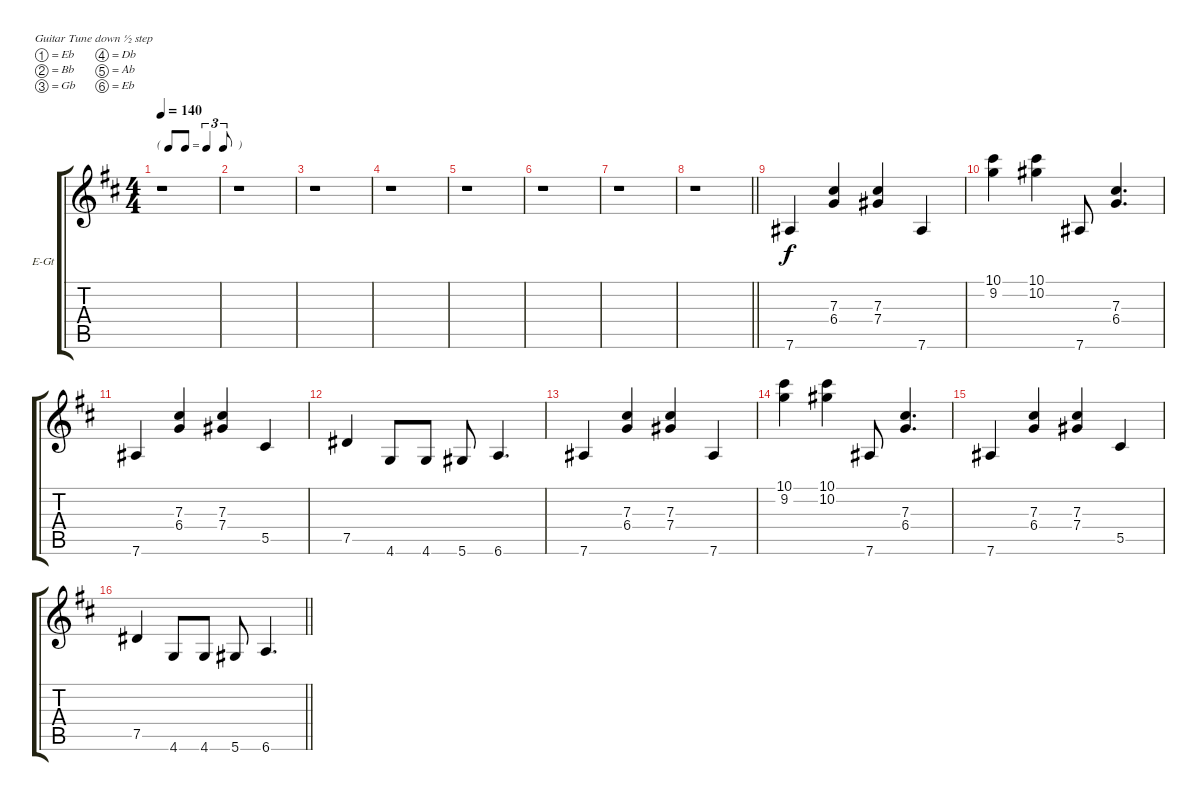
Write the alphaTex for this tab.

\bracketExtendMode groupsimilarinstruments
\firstSystemTrackNameOrientation horizontal
\otherSystemsTrackNameOrientation horizontal
\track ("Electric Clean" "E-Gt") {instrument electricguitarclean}
\staff {score tabs}
\tuning (Eb4 Bb3 Gb3 Db3 Ab2 Eb2)
\ts (4 4)
\beaming (8 2 2 2 2)
\tf triplet8th
\tempo 140
\clef g2
\ks d
r.1{dy f instrument electricguitarclean} |
r.1 |
r.1 |
r.1 |
r.1 |
r.1 |
r.1 |
\barLineRight lightlight
r.1 |
7.6.4 (7.3 6.4).4 (7.3 7.4).4 7.6.4 |
(10.1 9.2).4 (10.1 10.2).4 7.6.8 (7.3 6.4).4{d} |
7.6.4 (7.3 6.4).4 (7.3 7.4).4 5.5.4 |
7.5.4 4.6.8 4.6.8 5.6.8 6.6.4{d} |
7.6.4 (7.3 6.4).4 (7.3 7.4).4 7.6.4 |
(10.1 9.2).4 (10.1 10.2).4 7.6.8 (7.3 6.4).4{d} |
7.6.4 (7.3 6.4).4 (7.3 7.4).4 5.5.4 |
\barLineRight lightlight
7.5.4 4.6.8 4.6.8 5.6.8 6.6.4{d}
